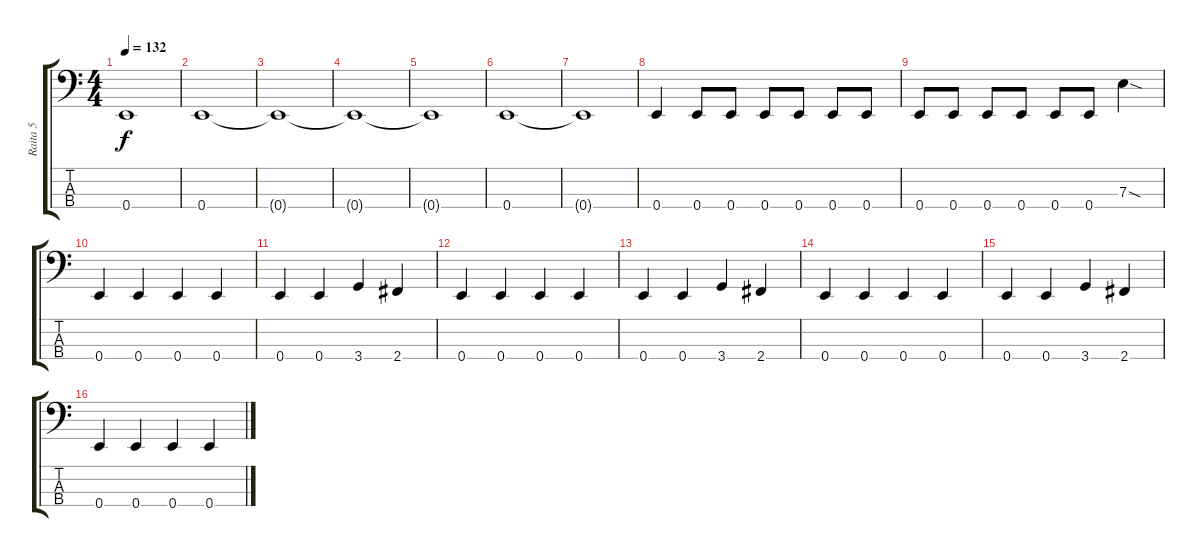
\track ("Raita 5" "Raita 5") {instrument electricbasspick}
\staff {score tabs}
\tuning (G2 D2 A1 E1) {hide}
\ts (4 4)
\tempo 132
\clef f4
\ks c
0.4{t}.1{dy f} |
0.4.1 |
0.4{t}.1 |
0.4{t}.1 |
0.4{t}.1 |
0.4.1 |
0.4{t}.1 |
0.4.4 0.4.8 0.4.8 0.4.8 0.4.8 0.4.8 0.4.8 |
0.4.8 0.4.8 0.4.8 0.4.8 0.4.8 0.4.8 7.3{sod}.4 |
0.4.4 0.4.4 0.4.4 0.4.4 |
0.4.4 0.4.4 3.4.4 2.4.4 |
0.4.4 0.4.4 0.4.4 0.4.4 |
0.4.4 0.4.4 3.4.4 2.4.4 |
0.4.4 0.4.4 0.4.4 0.4.4 |
0.4.4 0.4.4 3.4.4 2.4.4 |
0.4.4 0.4.4 0.4.4 0.4.4
